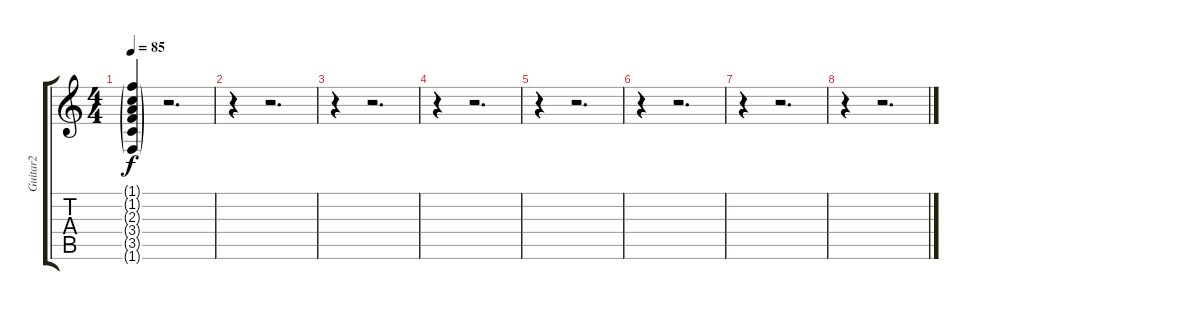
\track ("Guitar2" "Guitar2") {instrument overdrivenguitar}
\staff {score tabs}
\tuning (E4 B3 G3 D3 A2 E2) {hide}
\ts (4 4)
\tempo 85
\clef g2
\ks c
(1.1{g} 1.2{g} 2.3{g} 3.4{g} 3.5{g} 1.6{g}).4{dy f} r.2{d} |
r.4 r.2{d} |
r.4 r.2{d} |
r.4 r.2{d} |
r.4 r.2{d} |
r.4 r.2{d} |
r.4 r.2{d} |
r.4 r.2{d}
